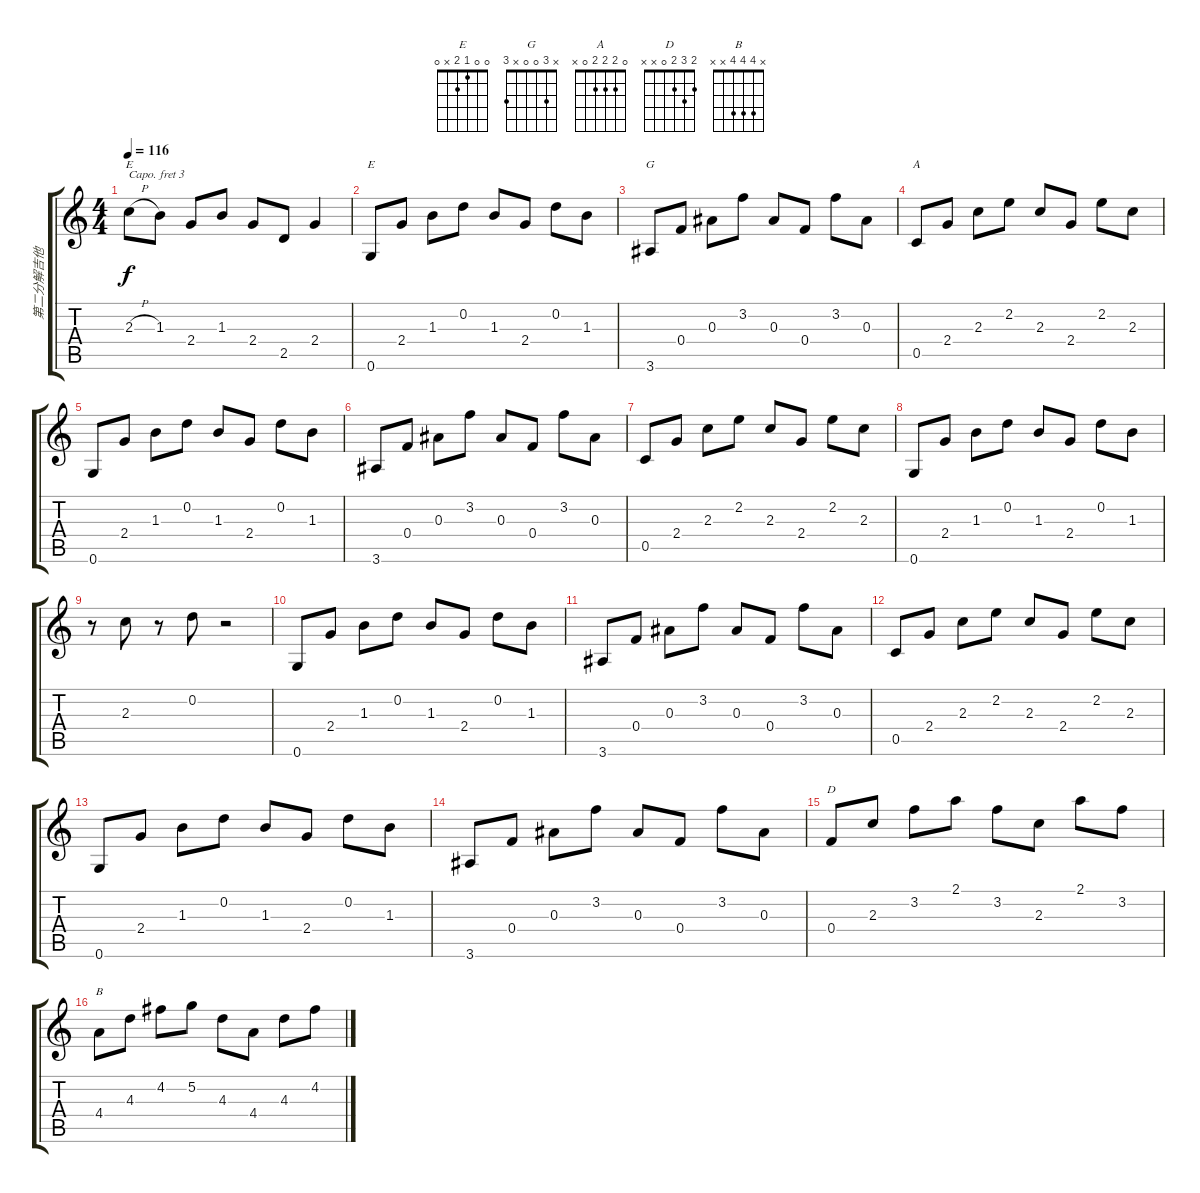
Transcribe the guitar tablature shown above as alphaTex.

\track ("第二分解吉他" "第二分解吉他") {instrument acousticguitarsteel}
\staff {score tabs}
\capo 3
\tuning (E4 B3 G3 D3 A2 E2) {hide}
\chord ("E" 0 0 1 2 2 0)
\chord ("E" 0 0 1 2 x 0)
\chord ("G" x 3 0 0 x 3)
\chord ("A" 0 2 2 2 0 x)
\chord ("D" 2 3 2 0 x x)
\chord ("B" x 4 4 4 x x)
\ts (4 4)
\tempo 116
\clef g2
\ks c
2.3{h}.8{ch "E" dy f} 1.3.8 2.4.8 1.3.8 2.4.8 2.5.8 2.4.4 |
0.6.8{ch "E"} 2.4.8 1.3.8 0.2.8 1.3.8 2.4.8 0.2.8 1.3.8 |
3.6.8{ch "G"} 0.4.8 0.3.8 3.2.8 0.3.8 0.4.8 3.2.8 0.3.8 |
0.5.8{ch "A"} 2.4.8 2.3.8 2.2.8 2.3.8 2.4.8 2.2.8 2.3.8 |
0.6.8 2.4.8 1.3.8 0.2.8 1.3.8 2.4.8 0.2.8 1.3.8 |
3.6.8 0.4.8 0.3.8 3.2.8 0.3.8 0.4.8 3.2.8 0.3.8 |
0.5.8 2.4.8 2.3.8 2.2.8 2.3.8 2.4.8 2.2.8 2.3.8 |
0.6.8 2.4.8 1.3.8 0.2.8 1.3.8 2.4.8 0.2.8 1.3.8 |
r.8 2.3.8 r.8 0.2.8 r.2 |
0.6.8 2.4.8 1.3.8 0.2.8 1.3.8 2.4.8 0.2.8 1.3.8 |
3.6.8 0.4.8 0.3.8 3.2.8 0.3.8 0.4.8 3.2.8 0.3.8 |
0.5.8 2.4.8 2.3.8 2.2.8 2.3.8 2.4.8 2.2.8 2.3.8 |
0.6.8 2.4.8 1.3.8 0.2.8 1.3.8 2.4.8 0.2.8 1.3.8 |
3.6.8 0.4.8 0.3.8 3.2.8 0.3.8 0.4.8 3.2.8 0.3.8 |
0.4.8{ch "D"} 2.3.8 3.2.8 2.1.8 3.2.8 2.3.8 2.1.8 3.2.8 |
4.4.8{ch "B"} 4.3.8 4.2.8 5.2.8 4.3.8 4.4.8 4.3.8 4.2.8
